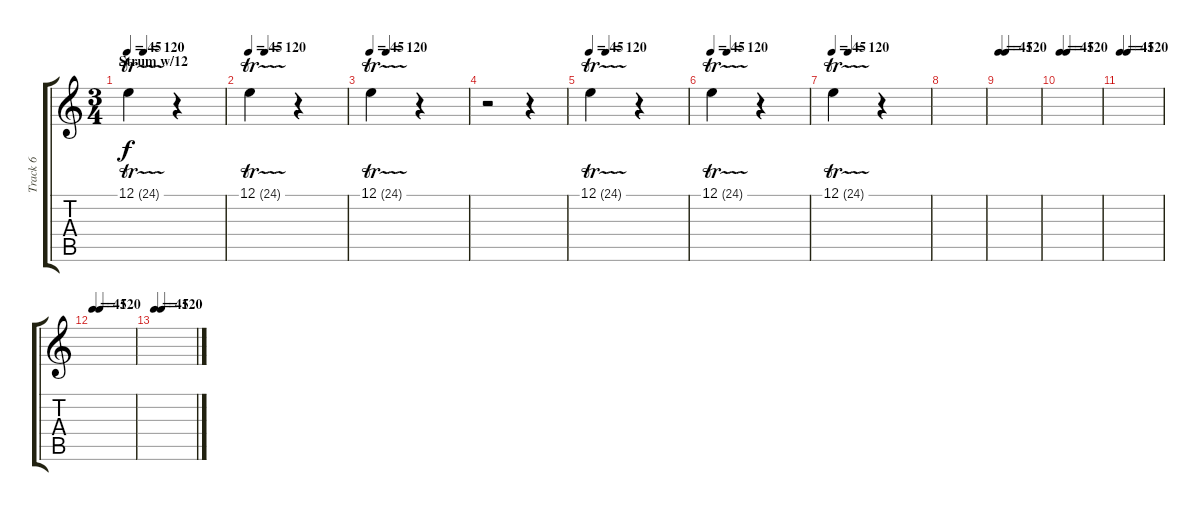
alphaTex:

\track ("Track 6" "Track 6") {instrument musicbox}
\staff {score tabs}
\tuning (E4 B3 G3 D3 A2 E2) {hide}
\ts (3 4)
\section ("" "Strum w/12")
\tempo 45
\tempo (120 0.16666666666666666)
\clef g2
\ks c
12.1{tr (24 16)}.4{dy f volume 0 instrument glockenspiel} r.4{volume 16} |
\tempo 45
\tempo (120 0.16666666666666666)
12.1{tr (24 16)}.4{volume 0 instrument glockenspiel} r.4{volume 16} |
\tempo 45
\tempo (120 0.16666666666666666)
12.1{tr (24 16)}.4{volume 0 instrument glockenspiel} r.4{volume 16} |
r.2 r.4 |
\tempo 45
\tempo (120 0.16666666666666666)
12.1{tr (24 16)}.4{volume 0 instrument glockenspiel} r.4{volume 16} |
\tempo 45
\tempo (120 0.16666666666666666)
12.1{tr (24 16)}.4{volume 0 instrument glockenspiel} r.4{volume 16} |
\tempo 45
\tempo (120 0.16666666666666666)
12.1{tr (24 16)}.4{volume 0 instrument glockenspiel} r.4{volume 16} |
|
\tempo 45
\tempo (120 0.16666666666666666)
|
\tempo 45
\tempo (120 0.16666666666666666)
|
\tempo 45
\tempo (120 0.16666666666666666)
|
\tempo 45
\tempo (120 0.16666666666666666)
|
\tempo 45
\tempo (120 0.16666666666666666)
